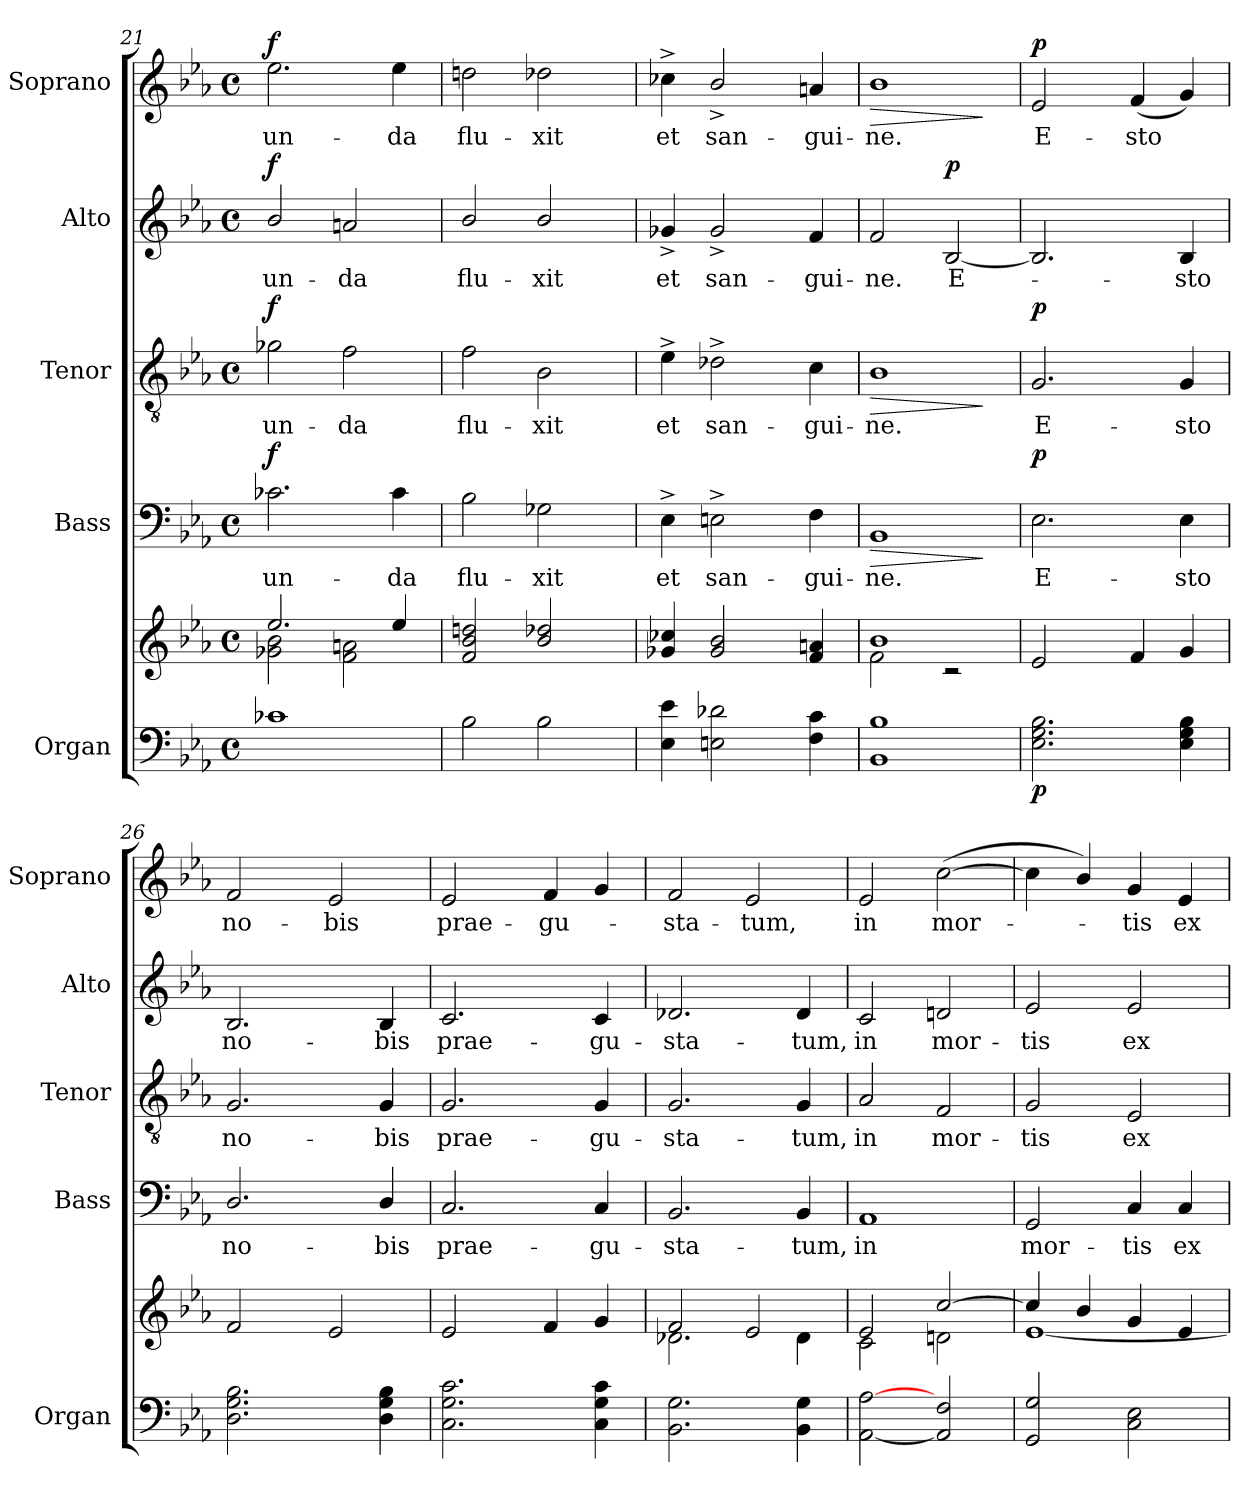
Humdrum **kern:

**kern	**kern	**dynam	**kern	**text	**dynam	**kern	**text	**dynam	**kern	**text	**dynam	**kern	**text	**dynam
*part5	*part5	*part5	*part4	*part4	*part4	*part3	*part3	*part3	*part2	*part2	*part2	*part1	*part1	*part1
*staff6	*staff5	*staff5/6	*staff4	*staff4	*staff4	*staff3	*staff3	*staff3	*staff2	*staff2	*staff2	*staff1	*staff1	*staff1
*I"Organ	*	*	*I"Bass	*	*	*I"Tenor	*	*	*I"Alto	*	*	*I"Soprano	*	*
*I'Organ	*	*	*I'Bass	*	*	*I'Tenor	*	*	*I'Alto	*	*	*I'Soprano	*	*
*clefF4	*clefG2	*	*clefF4	*	*	*clefGv2	*	*	*clefG2	*	*	*clefG2	*	*
*k[b-e-a-]	*k[b-e-a-]	*	*k[b-e-a-]	*	*	*k[b-e-a-]	*	*	*k[b-e-a-]	*	*	*k[b-e-a-]	*	*
*E-:	*E-:	*	*E-:	*	*	*E-:	*	*	*E-:	*	*	*E-:	*	*
*M4/4	*M4/4	*	*M4/4	*	*	*M4/4	*	*	*M4/4	*	*	*M4/4	*	*
*met(c)	*met(c)	*	*met(c)	*	*	*met(c)	*	*	*met(c)	*	*	*met(c)	*	*
=21	=21	=21	=21	=21	=21	=21	=21	=21	=21	=21	=21	=21	=21	=21
*	*^	*	*	*	*	*	*	*	*	*	*	*	*	*
!	!	!	!	!	!LO:LY:b	!LO:DY:b	!	!LO:LY:b	!LO:DY:b	!	!LO:LY:b	!LO:DY:b	!	!LO:LY:b	!LO:DY:b
1c-X	2.ee-/	2g-X\ 2b-\	.	2.c-X\	un-	f	2g-X\	un-	f	2b-/	un-	f	2.ee-\	un-	f
!	!	!	!	!	!	!	!	!LO:LY:b	!	!	!LO:LY:b	!	!	!	!
.	.	2f\ 2an\	.	.	.	.	2f\	-da	.	2an/	-da	.	.	.	.
!	!	!	!	!	!LO:LY:b	!	!	!	!	!	!	!	!	!LO:LY:b	!
.	4ee-/	.	.	4c-\	-da	.	.	.	.	.	.	.	4ee-\	-da	.
=22	=22	=22	=22	=22	=22	=22	=22	=22	=22	=22	=22	=22	=22	=22	=22
!	!	!	!	!	!LO:LY:b	!	!	!LO:LY:b	!	!	!LO:LY:b	!	!	!LO:LY:b	!
2B-\	2f/ 2b-/ 2ddni/	2ryy	.	2B-\	flu-	.	2f\	flu-	.	2b-/	flu-	.	2ddn\	flu-	.
!	!	!	!	!	!LO:LY:b	!	!	!LO:LY:b	!	!	!LO:LY:b	!	!	!LO:LY:b	!
2B-\	2b-/ 2dd-X/	4ryy	.	2G-X\	-xit	.	2B-\	-xit	.	2b-/	-xit	.	2dd-X\	-xit	.
.	.	4ryy	.	.	.	.	.	.	.	.	.	.	.	.	.
=23	=23	=23	=23	=23	=23	=23	=23	=23	=23	=23	=23	=23	=23	=23	=23
!	!	!	!	!	!LO:LY:b	!	!	!LO:LY:b	!	!	!LO:LY:b	!	!	!LO:LY:b	!
4E-\ 4e-\	4g-X/ 4cc-X/	4ryy	.	4E-^\	et	.	4e-^\	et	.	4g-X^/	et	.	4cc-X^\	et	.
!	!	!	!	!	!LO:LY:b	!	!	!LO:LY:b	!	!	!LO:LY:b	!	!	!LO:LY:b	!
2En\ 2d-X\	2g-/ 2b-/	4ryy	.	2En^\	san-	.	2d-X^\	san-	.	2g-^/	san-	.	2b-^/	san-	.
.	.	4ryy	.	.	.	.	.	.	.	.	.	.	.	.	.
!	!	!	!	!	!LO:LY:b	!	!	!LO:LY:b	!	!	!LO:LY:b	!	!	!LO:LY:b	!
4F\ 4c\	4f/ 4an/	4ryy	.	4F\	-gui-	.	4c\	-gui-	.	4f/	-gui-	.	4an/	-gui-	.
!!LO:LB:g=z
=24	=24	=24	=24	=24	=24	=24	=24	=24	=24	=24	=24	=24	=24	=24	=24
!	!	!	!	!	!LO:LY:b	!LO:HP:b	!	!LO:LY:b	!LO:HP:b	!	!LO:LY:b	!	!	!LO:LY:b	!LO:HP:b
1BB- 1B-	1b-	2f\	.	1BB-	-ne.	>	1B-	-ne.	>	2f/	-ne.	.	1b-	-ne.	>
!	!	!	!	!	!	!	!	!	!	!	!LO:LY:b	!LO:DY:b	!	!	!
.	.	2r	.	.	.	.	.	.	.	[2B-/	E-	p	.	.	.
*	*v	*v	*	*	*	*	*	*	*	*	*	*	*	*	*
.	.	.	.	.	]	.	.	]	.	.	.	.	.	]
!!LO:PB:g=z
=25	=25	=25	=25	=25	=25	=25	=25	=25	=25	=25	=25	=25	=25	=25
*	*^	*	*	*	*	*	*	*	*	*	*	*	*	*
!	!	!	!LO:DY:b=2	!	!LO:LY:b	!LO:DY:b	!	!LO:LY:b	!LO:DY:b	!	!	!	!	!LO:LY:b	!LO:DY:b
2.E-\ 2.G\ 2.B-\	2e-/	4ryy	p	2.E-\	E-	p	2.G/	E-	p	2.B-/]	.	.	2e-/	E-	p
.	.	4ryy	.	.	.	.	.	.	.	.	.	.	.	.	.
!	!	!	!	!	!	!	!	!	!	!	!	!	!	!LO:LY:b	!
.	4f/	4ryy	.	.	.	.	.	.	.	.	.	.	(<4f/	-sto	.
!	!	!	!	!	!LO:LY:b	!	!	!LO:LY:b	!	!	!LO:LY:b	!	!	!	!
4E-\ 4G\ 4B-\	4g/	4ryy	.	4E-\	-sto	.	4G/	-sto	.	4B-/	sto	.	4g/)	.	.
=26	=26	=26	=26	=26	=26	=26	=26	=26	=26	=26	=26	=26	=26	=26	=26
!	!	!	!	!	!LO:LY:b	!	!	!LO:LY:b	!	!	!LO:LY:b	!	!	!LO:LY:b	!
2.D\ 2.G\ 2.B-\	2f/	4ryy	.	2.D/	no-	.	2.G/	no-	.	2.B-/	no-	.	2f/	no-	.
.	.	4ryy	.	.	.	.	.	.	.	.	.	.	.	.	.
!	!	!	!	!	!	!	!	!	!	!	!	!	!	!LO:LY:b	!
.	2e-/	4ryy	.	.	.	.	.	.	.	.	.	.	2e-/	-bis	.
!	!	!	!	!	!LO:LY:b	!	!	!LO:LY:b	!	!	!LO:LY:b	!	!	!	!
4D\ 4G\ 4B-\	.	4ryy	.	4D/	-bis	.	4G/	-bis	.	4B-/	-bis	.	.	.	.
=27	=27	=27	=27	=27	=27	=27	=27	=27	=27	=27	=27	=27	=27	=27	=27
!	!	!	!	!	!LO:LY:b	!	!	!LO:LY:b	!	!	!LO:LY:b	!	!	!LO:LY:b	!
2.C\ 2.G\ 2.c\	2e-/	4ryy	.	2.C/	prae-	.	2.G/	prae-	.	2.c/	prae-	.	2e-/	prae-	.
.	.	4ryy	.	.	.	.	.	.	.	.	.	.	.	.	.
!	!	!	!	!	!	!	!	!	!	!	!	!	!	!LO:LY:b	!
.	4f/	4ryy	.	.	.	.	.	.	.	.	.	.	4f/	-gu-	.
!	!	!	!	!	!LO:LY:b	!	!	!LO:LY:b	!	!	!LO:LY:b	!	!	!	!
4C\ 4G\ 4c\	4g/	4ryy	.	4C/	-gu-	.	4G/	-gu-	.	4c/	-gu-	.	4g/	.	.
=28	=28	=28	=28	=28	=28	=28	=28	=28	=28	=28	=28	=28	=28	=28	=28
!	!	!	!	!	!LO:LY:b	!	!	!LO:LY:b	!	!	!LO:LY:b	!	!	!LO:LY:b	!
2.BB-\ 2.G\	2f/	2.d-X\	.	2.BB-/	-sta-	.	2.G/	-sta-	.	2.d-X/	-sta-	.	2f/	sta-	.
!	!	!	!	!	!	!	!	!	!	!	!	!	!	!LO:LY:b	!
.	2e-/	.	.	.	.	.	.	.	.	.	.	.	2e-/	-tum,	.
!	!	!	!	!	!LO:LY:b	!	!	!LO:LY:b	!	!	!LO:LY:b	!	!	!	!
4BB-\ 4G\	.	4d-\	.	4BB-/	-tum,	.	4G/	-tum,	.	4d-/	-tum,	.	.	.	.
=29	=29	=29	=29	=29	=29	=29	=29	=29	=29	=29	=29	=29	=29	=29	=29
!	!	!	!	!	!LO:LY:b	!	!	!LO:LY:b	!	!	!LO:LY:b	!	!	!LO:LY:b	!
[2AA-\ [2A-\	2e-/	2c\	.	1AA-	in	.	2A-/	in	.	2c/	in	.	2e-/	in	.
!	!	!	!	!	!	!	!	!LO:LY:b	!	!	!LO:LY:b	!	!	!LO:LY:b	!
2AA-/] 2F/	[2cc/	2dn\	.	.	.	.	2F/	mor-	.	2dn/	mor-	.	(>[2cc\	mor-	.
=30	=30	=30	=30	=30	=30	=30	=30	=30	=30	=30	=30	=30	=30	=30	=30
!	!	!	!	!	!LO:LY:b	!	!	!LO:LY:b	!	!	!LO:LY:b	!	!	!	!
2GG/ 2G/	4cc/]	[1e-	.	2GG/	mor-	.	2G/	-tis	.	2e-/	-tis	.	4cc\]	.	.
.	4b-/	.	.	.	.	.	.	.	.	.	.	.	4b-/)	.	.
!	!	!	!	!	!LO:LY:b	!	!	!LO:LY:b	!	!	!LO:LY:b	!	!	!LO:LY:b	!
2C\ 2E-\	4g/	.	.	4C/	-tis	.	2E-/	ex-	.	2e-/	ex-	.	4g/	tis	.
!	!	!	!	!	!LO:LY:b	!	!	!	!	!	!	!	!	!LO:LY:b	!
.	4e-/	.	.	4C/	ex-	.	.	.	.	.	.	.	4e-/	ex-	.
*	*v	*v	*	*	*	*	*	*	*	*	*	*	*	*	*
=	=	=	=	=	=	=	=	=	=	=	=	=	=	=
*-	*-	*-	*-	*-	*-	*-	*-	*-	*-	*-	*-	*-	*-	*-
